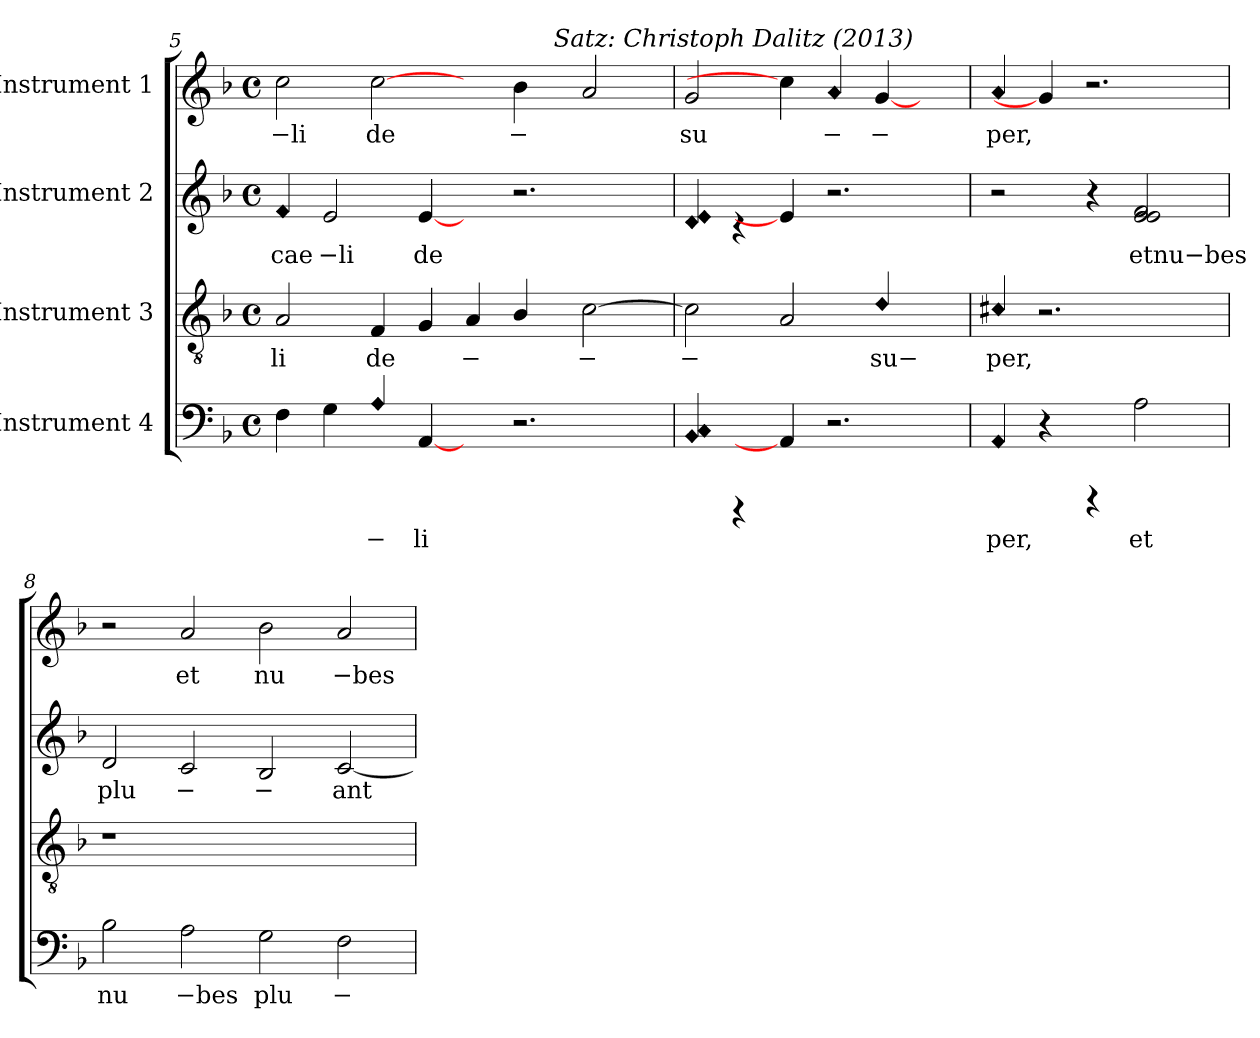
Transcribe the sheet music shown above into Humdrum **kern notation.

**kern	**text	**kern	**text	**kern	**text	**kern	**text
*part4	*part4	*part3	*part3	*part2	*part2	*part1	*part1
*staff4	*staff4	*staff3	*staff3	*staff2	*staff2	*staff1	*staff1
*I"Instrument 4	*	*I"Instrument 3	*	*I"Instrument 2	*	*I"Instrument 1	*
*clefF4	*	*clefGv2	*	*clefG2	*	*clefG2	*
*k[b-]	*	*k[b-]	*	*k[b-]	*	*k[b-]	*
*F:	*	*F:	*	*F:	*	*F:	*
*M4/4	*	*M4/4	*	*M4/4	*	*M4/4	*
*met(c)	*	*met(c)	*	*met(c)	*	*met(c)	*
=5	=5	=5	=5	=5	=5	=5	=5
!	!LO:LY:b:cj	!	!LO:LY:b:cj	!LO:N:head=diamond	!LO:LY:b:cj	!	!LO:LY:b:cj
*	*	*	*	*	*	*^	*
4F\	.	2A/	li	4f/	cae	2cc\	1ryy	−li
!	!LO:LY:b:cj	!	!	!	!LO:LY:b:cj	!	!	!
4G\	.	.	.	2e/	−li	.	.	.
!LO:N:head=diamond	!LO:LY:b:cj	!	!LO:LY:b:cj	!	!	!	!	!LO:LY:b:cj
4A/	−	4F/	de	.	.	[2cc\	.	de
!	!LO:LY:b:cj	!	!LO:LY:b:cj	!	!LO:LY:b:cj	!	!	!
[4AA/	li	4G/	.	[4e/	de	.	.	.
!	!	!	!LO:LY:b:cj	!	!	!	!	!
4ryy	.	4A/	−	4ryy	.	4ryy	4ryy	.
!	!	!	!LO:LY:b:cj	!	!	!	!	!LO:LY:b:cj
2.r	.	4B-/	.	2.r	.	4b-\	8ryy	−
.	.	.	.	.	.	.	64ryy	.
!	!	!	!	!	!	!	!LO:TX:a:i:t=Satz&colon; Christoph Dalitz (2013)	!
.	.	.	.	.	.	.	2ryy	.
!	!	!	!LO:LY:b:cj	!	!	!	!	!LO:LY:b:cj
.	.	[>2c\	−	.	.	2a/	.	.
.	.	.	.	.	.	.	16..ryy	.
=6	=6	=6	=6	=6	=6	=6	=6	=6
!LO:N:n=1:head=diamond	!	!	!	!	!	!	!	!
!LO:N:n=2:head=diamond	!	!	!LO:LY:b:cj	!LO:N:n=1:head=diamond	!	!	!	!
!	!	!	!	!LO:N:n=2:head=diamond	!	!	!	!LO:LY:b:cj
*	*	*	*	*	*	*v	*v	*
4C/ 4BB-/	.	2c\]	−	4e/ 4d/	.	2g/	su
4rAAAA	.	.	.	4rB	.	.	.
!	!	!	!LO:LY:b:cj	!	!	!	!
4AA/]	.	2A/	.	4e/]	.	4cc\]	.
!	!	!	!	!	!	!LO:N:head=diamond	!LO:LY:b:cj
2.r	.	.	.	2.r	.	4a/	−
!	!	!LO:N:head=diamond	!LO:LY:b:cj	!	!	!	!LO:LY:b:cj
.	.	4d/	su−	.	.	[4g/	−
.	.	4ryy	.	.	.	4ryy	.
!!LO:LB:g=z
=7	=7	=7	=7	=7	=7	=7	=7
!LO:N:head=diamond	!LO:LY:b:cj	!LO:N:head=diamond	!LO:LY:b:cj	!	!	!LO:N:head=diamond	!LO:LY:b:cj
4AA/	per,	4c#X/	per,	2r	.	4a/	per,
4r	.	2.r	.	.	.	4g/]	.
4rCCC	.	.	.	4r	.	2.r	.
!	!LO:LY:b:cj	!	!	!	!LO:LY:b:cj	!	!
2A\	et	.	.	2f/ 2e/ 2e/	etnu−bes	.	.
.	.	4ryy	.	.	.	.	.
=8	=8	=8	=8	=8	=8	=8	=8
!	!LO:LY:b:cj	!	!	!	!LO:LY:b:cj	!	!
2B-\	nu	1r	.	2d/	plu	2r	.
!	!LO:LY:b:cj	!	!	!	!LO:LY:b:cj	!	!LO:LY:b:cj
2A\	−bes	.	.	2c/	−	2a/	et
!	!LO:LY:b:cj	!	!	!	!LO:LY:b:cj	!	!LO:LY:b:cj
2G\	plu	1ryy	.	2B-/	−	2b-\	nu
!	!LO:LY:b:cj	!	!	!	!LO:LY:b:cj	!	!LO:LY:b:cj
2F\	−	.	.	[<2c/	ant	2a/	−bes
=	=	=	=	=	=	=	=
*-	*-	*-	*-	*-	*-	*-	*-
